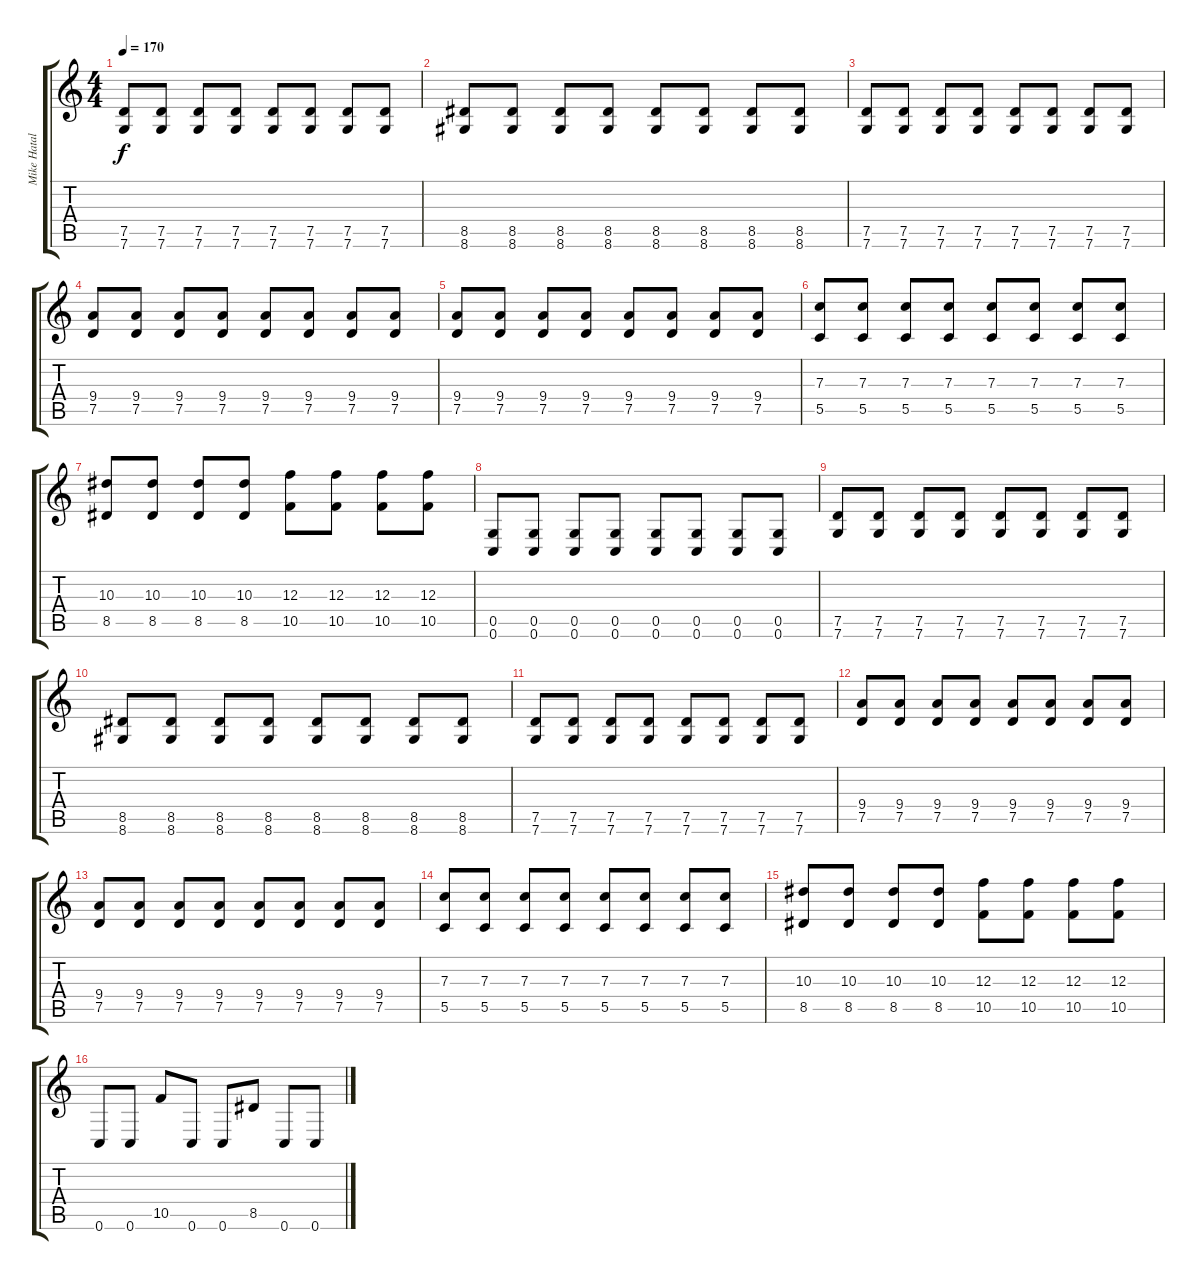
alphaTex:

\track ("Mike Hatalak" "Mike Hatal") {instrument distortionguitar}
\staff {score tabs}
\tuning (D4 A3 F3 C3 G2 C2) {hide}
\ts (4 4)
\tempo 170
\clef g2
\ks c
(7.5 7.6).8{dy f} (7.5 7.6).8 (7.5 7.6).8 (7.5 7.6).8 (7.5 7.6).8 (7.5 7.6).8 (7.5 7.6).8 (7.5 7.6).8 |
(8.5 8.6).8 (8.5 8.6).8 (8.5 8.6).8 (8.5 8.6).8 (8.5 8.6).8 (8.5 8.6).8 (8.5 8.6).8 (8.5 8.6).8 |
(7.5 7.6).8 (7.5 7.6).8 (7.5 7.6).8 (7.5 7.6).8 (7.5 7.6).8 (7.5 7.6).8 (7.5 7.6).8 (7.5 7.6).8 |
(9.4 7.5).8 (9.4 7.5).8 (9.4 7.5).8 (9.4 7.5).8 (9.4 7.5).8 (9.4 7.5).8 (9.4 7.5).8 (9.4 7.5).8 |
(9.4 7.5).8 (9.4 7.5).8 (9.4 7.5).8 (9.4 7.5).8 (9.4 7.5).8 (9.4 7.5).8 (9.4 7.5).8 (9.4 7.5).8 |
(7.3 5.5).8 (7.3 5.5).8 (7.3 5.5).8 (7.3 5.5).8 (7.3 5.5).8 (7.3 5.5).8 (7.3 5.5).8 (7.3 5.5).8 |
(10.3 8.5).8 (10.3 8.5).8 (10.3 8.5).8 (10.3 8.5).8 (12.3 10.5).8 (12.3 10.5).8 (12.3 10.5).8 (12.3 10.5).8 |
(0.5 0.6).8 (0.5 0.6).8 (0.5 0.6).8 (0.5 0.6).8 (0.5 0.6).8 (0.5 0.6).8 (0.5 0.6).8 (0.5 0.6).8 |
(7.5 7.6).8 (7.5 7.6).8 (7.5 7.6).8 (7.5 7.6).8 (7.5 7.6).8 (7.5 7.6).8 (7.5 7.6).8 (7.5 7.6).8 |
(8.5 8.6).8 (8.5 8.6).8 (8.5 8.6).8 (8.5 8.6).8 (8.5 8.6).8 (8.5 8.6).8 (8.5 8.6).8 (8.5 8.6).8 |
(7.5 7.6).8 (7.5 7.6).8 (7.5 7.6).8 (7.5 7.6).8 (7.5 7.6).8 (7.5 7.6).8 (7.5 7.6).8 (7.5 7.6).8 |
(9.4 7.5).8 (9.4 7.5).8 (9.4 7.5).8 (9.4 7.5).8 (9.4 7.5).8 (9.4 7.5).8 (9.4 7.5).8 (9.4 7.5).8 |
(9.4 7.5).8 (9.4 7.5).8 (9.4 7.5).8 (9.4 7.5).8 (9.4 7.5).8 (9.4 7.5).8 (9.4 7.5).8 (9.4 7.5).8 |
(7.3 5.5).8 (7.3 5.5).8 (7.3 5.5).8 (7.3 5.5).8 (7.3 5.5).8 (7.3 5.5).8 (7.3 5.5).8 (7.3 5.5).8 |
(10.3 8.5).8 (10.3 8.5).8 (10.3 8.5).8 (10.3 8.5).8 (12.3 10.5).8 (12.3 10.5).8 (12.3 10.5).8 (12.3 10.5).8 |
0.6.8 0.6.8 10.5.8 0.6.8 0.6.8 8.5.8 0.6.8 0.6.8
